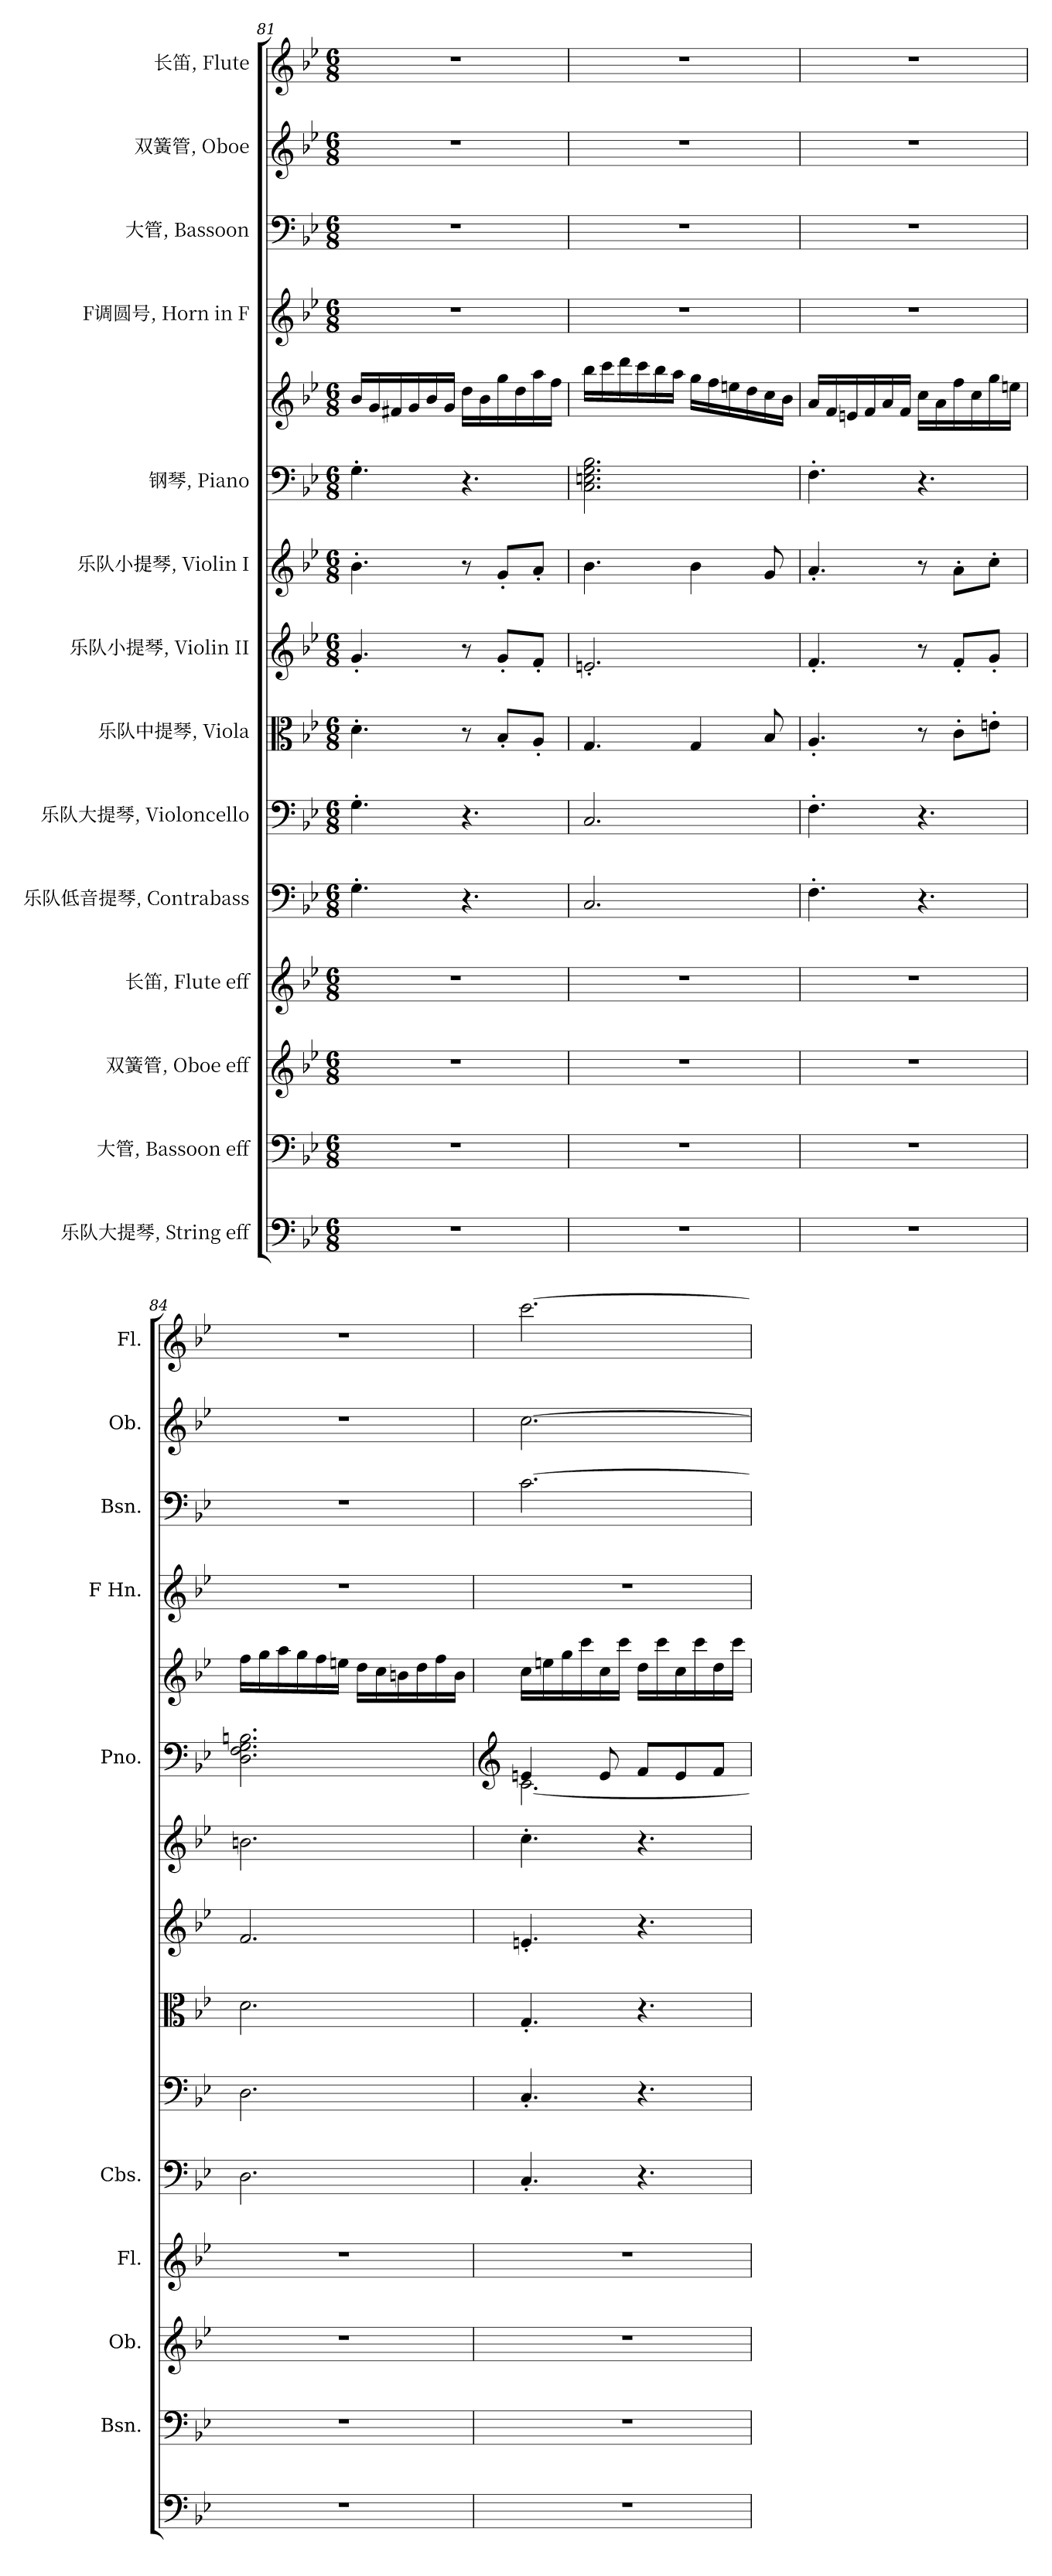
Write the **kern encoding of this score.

**kern	**kern	**kern	**kern	**kern	**kern	**kern	**kern	**kern	**kern	**kern	**kern	**kern	**kern	**kern
*part14	*part13	*part12	*part11	*part10	*part9	*part8	*part7	*part6	*part5	*part5	*part4	*part3	*part2	*part1
*staff15	*staff14	*staff13	*staff12	*staff11	*staff10	*staff9	*staff8	*staff7	*staff6	*staff5	*staff4	*staff3	*staff2	*staff1
*I"乐队大提琴, String eff	*I"大管, Bassoon eff	*I"双簧管, Oboe eff	*I"长笛, Flute eff	*I"乐队低音提琴, Contrabass	*I"乐队大提琴, Violoncello	*I"乐队中提琴, Viola	*I"乐队小提琴, Violin II	*I"乐队小提琴, Violin I	*I"钢琴, Piano	*	*I"F调圆号, Horn in F	*I"大管, Bassoon	*I"双簧管, Oboe	*I"长笛, Flute
*	*I'Bsn.	*I'Ob.	*I'Fl.	*I'Cbs.	*	*	*	*	*I'Pno.	*	*I'F Hn.	*I'Bsn.	*I'Ob.	*I'Fl.
*clefF4	*clefF4	*clefG2	*clefG2	*clefF4	*clefF4	*clefC3	*clefG2	*clefG2	*clefF4	*clefG2	*clefG2	*clefF4	*clefG2	*clefG2
*	*	*	*	*ITrd7c12	*	*	*	*	*	*	*ITrd4c7	*	*	*
*k[b-e-]	*k[b-e-]	*k[b-e-]	*k[b-e-]	*k[b-e-]	*k[b-e-]	*k[b-e-]	*k[b-e-]	*k[b-e-]	*k[b-e-]	*k[b-e-]	*k[b-e-a-]	*k[b-e-]	*k[b-e-]	*k[b-e-]
*M6/8	*M6/8	*M6/8	*M6/8	*M6/8	*M6/8	*M6/8	*M6/8	*M6/8	*M6/8	*M6/8	*M6/8	*M6/8	*M6/8	*M6/8
=81	=81	=81	=81	=81	=81	=81	=81	=81	=81	=81	=81	=81	=81	=81
2.r	2.r	2.r	2.r	4.GG'\	4.G'\	4.d'\	4.g'/	4.b-'\	4.G'\	16b-/LL	2.r	2.r	2.r	2.r
.	.	.	.	.	.	.	.	.	.	16g/	.	.	.	.
.	.	.	.	.	.	.	.	.	.	16f#X/	.	.	.	.
.	.	.	.	.	.	.	.	.	.	16g/	.	.	.	.
.	.	.	.	.	.	.	.	.	.	16b-/	.	.	.	.
.	.	.	.	.	.	.	.	.	.	16g/JJ	.	.	.	.
.	.	.	.	4.r	4.r	8r	8r	8r	4.r	16dd\LL	.	.	.	.
.	.	.	.	.	.	.	.	.	.	16b-\	.	.	.	.
.	.	.	.	.	.	8B-'/L	8g'/L	8g'/L	.	16gg\	.	.	.	.
.	.	.	.	.	.	.	.	.	.	16dd\	.	.	.	.
.	.	.	.	.	.	8A'/J	8f'/J	8a'/J	.	16aa\	.	.	.	.
.	.	.	.	.	.	.	.	.	.	16ff\JJ	.	.	.	.
!!LO:PB:g=z
=82	=82	=82	=82	=82	=82	=82	=82	=82	=82	=82	=82	=82	=82	=82
2.r	2.r	2.r	2.r	2.CC/	2.C/	4.G/	2.en'/	4.b-\	2.C\ 2.En\ 2.G\ 2.B-\	16bb-\LL	2.r	2.r	2.r	2.r
.	.	.	.	.	.	.	.	.	.	16ccc\	.	.	.	.
.	.	.	.	.	.	.	.	.	.	16ddd\	.	.	.	.
.	.	.	.	.	.	.	.	.	.	16ccc\	.	.	.	.
.	.	.	.	.	.	.	.	.	.	16bb-\	.	.	.	.
.	.	.	.	.	.	.	.	.	.	16aa\JJ	.	.	.	.
.	.	.	.	.	.	4G/	.	4b-\	.	16gg\LL	.	.	.	.
.	.	.	.	.	.	.	.	.	.	16ff\	.	.	.	.
.	.	.	.	.	.	.	.	.	.	16een\	.	.	.	.
.	.	.	.	.	.	.	.	.	.	16dd\	.	.	.	.
.	.	.	.	.	.	8B-/	.	8g/	.	16cc\	.	.	.	.
.	.	.	.	.	.	.	.	.	.	16b-\JJ	.	.	.	.
=83	=83	=83	=83	=83	=83	=83	=83	=83	=83	=83	=83	=83	=83	=83
2.r	2.r	2.r	2.r	4.FF'\	4.F'\	4.A'/	4.f'/	4.a'/	4.F'\	16a/LL	2.r	2.r	2.r	2.r
.	.	.	.	.	.	.	.	.	.	16f/	.	.	.	.
.	.	.	.	.	.	.	.	.	.	16en/	.	.	.	.
.	.	.	.	.	.	.	.	.	.	16f/	.	.	.	.
.	.	.	.	.	.	.	.	.	.	16a/	.	.	.	.
.	.	.	.	.	.	.	.	.	.	16f/JJ	.	.	.	.
.	.	.	.	4.r	4.r	8r	8r	8r	4.r	16cc\LL	.	.	.	.
.	.	.	.	.	.	.	.	.	.	16a\	.	.	.	.
.	.	.	.	.	.	8c'\L	8f'/L	8a'\L	.	16ff\	.	.	.	.
.	.	.	.	.	.	.	.	.	.	16cc\	.	.	.	.
.	.	.	.	.	.	8en'\J	8g'/J	8cc'\J	.	16gg\	.	.	.	.
.	.	.	.	.	.	.	.	.	.	16een\JJ	.	.	.	.
=84	=84	=84	=84	=84	=84	=84	=84	=84	=84	=84	=84	=84	=84	=84
2.r	2.r	2.r	2.r	2.DD\	2.D\	2.d\	2.f/	2.bn\	2.D\ 2.F\ 2.G\ 2.Bn\	16ff\LL	2.r	2.r	2.r	2.r
.	.	.	.	.	.	.	.	.	.	16gg\	.	.	.	.
.	.	.	.	.	.	.	.	.	.	16aa\	.	.	.	.
.	.	.	.	.	.	.	.	.	.	16gg\	.	.	.	.
.	.	.	.	.	.	.	.	.	.	16ff\	.	.	.	.
.	.	.	.	.	.	.	.	.	.	16een\JJ	.	.	.	.
.	.	.	.	.	.	.	.	.	.	16dd\LL	.	.	.	.
.	.	.	.	.	.	.	.	.	.	16cc\	.	.	.	.
.	.	.	.	.	.	.	.	.	.	16bn\	.	.	.	.
.	.	.	.	.	.	.	.	.	.	16dd\	.	.	.	.
.	.	.	.	.	.	.	.	.	.	16ff\	.	.	.	.
.	.	.	.	.	.	.	.	.	.	16b\JJ	.	.	.	.
!!LO:PB:g=z
=85	=85	=85	=85	=85	=85	=85	=85	=85	=85	=85	=85	=85	=85	=85
*	*	*	*	*	*	*	*	*	*clefG2	*	*	*	*	*
*	*	*	*	*	*	*	*	*	*^	*	*	*	*	*
2.r	2.r	2.r	2.r	4.CC'/	4.C'/	4.G'/	4.en'/	4.cc'\	4en/	[2.c\	16cc\LL	2.r	[2.c\	[2.cc\	[2.ccc\
.	.	.	.	.	.	.	.	.	.	.	16een\	.	.	.	.
.	.	.	.	.	.	.	.	.	.	.	16gg\	.	.	.	.
.	.	.	.	.	.	.	.	.	.	.	16ccc\	.	.	.	.
.	.	.	.	.	.	.	.	.	8e/	.	16cc\	.	.	.	.
.	.	.	.	.	.	.	.	.	.	.	16ccc\JJ	.	.	.	.
.	.	.	.	4.r	4.r	4.r	4.r	4.r	8f/L	.	16dd\LL	.	.	.	.
.	.	.	.	.	.	.	.	.	.	.	16ccc\	.	.	.	.
.	.	.	.	.	.	.	.	.	8e/	.	16cc\	.	.	.	.
.	.	.	.	.	.	.	.	.	.	.	16ccc\	.	.	.	.
.	.	.	.	.	.	.	.	.	8f/J	.	16dd\	.	.	.	.
.	.	.	.	.	.	.	.	.	.	.	16ccc\JJ	.	.	.	.
*	*	*	*	*	*	*	*	*	*v	*v	*	*	*	*	*
=	=	=	=	=	=	=	=	=	=	=	=	=	=	=
*-	*-	*-	*-	*-	*-	*-	*-	*-	*-	*-	*-	*-	*-	*-
